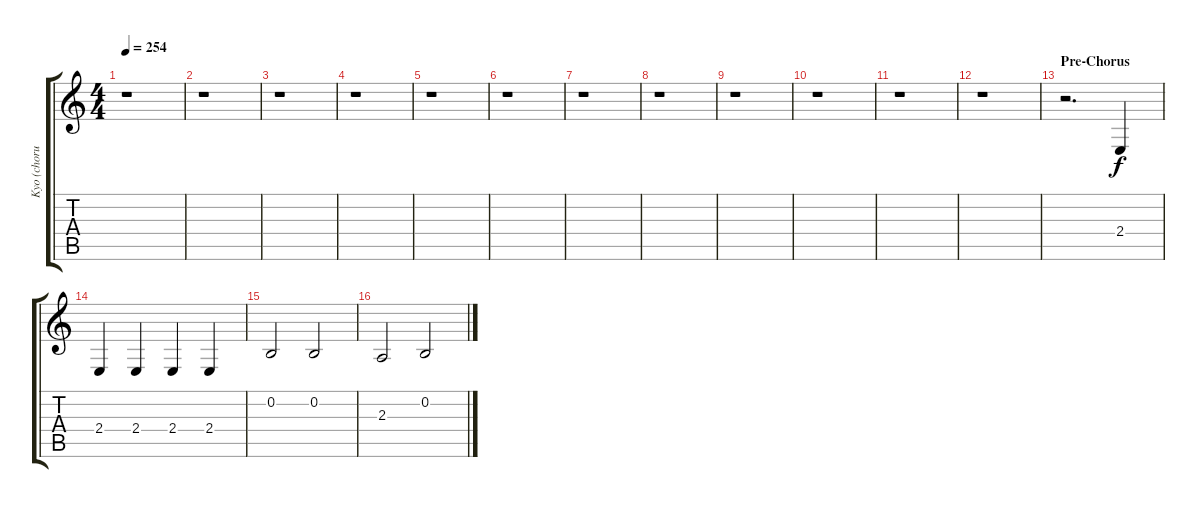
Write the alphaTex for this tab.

\track ("Kyo (chorus)" "Kyo (choru") {instrument altosax}
\staff {score tabs}
\tuning (E4 B3 G3 D3 A2 E2) {hide}
\ts (4 4)
\tempo 254
\clef g2
\ks c
r.1{dy f} |
r.1 |
r.1 |
r.1 |
r.1 |
r.1 |
r.1 |
r.1 |
r.1 |
r.1 |
r.1 |
r.1 |
\section ("" "Pre-Chorus")
r.2{d} 2.4.4 |
2.4.4 2.4.4 2.4.4 2.4.4 |
0.2.2 0.2.2 |
2.3.2 0.2.2
